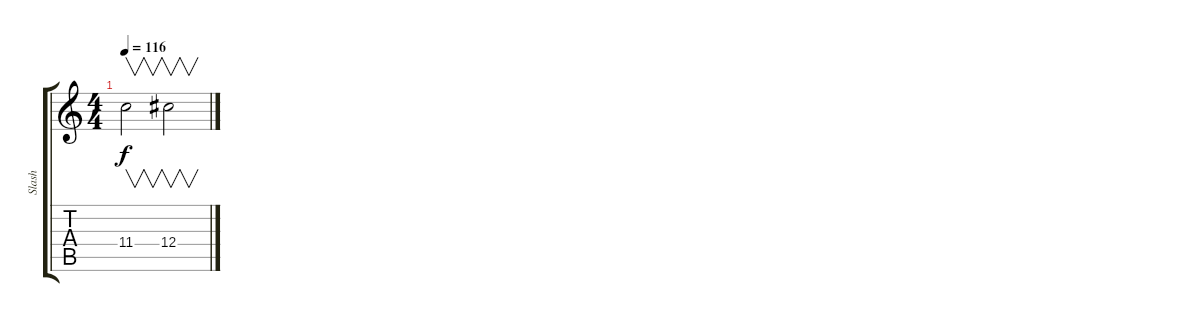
\track ("Slash" "Slash") {instrument overdrivenguitar}
\staff {score tabs}
\tuning (Eb4 Bb3 Gb3 Db3 Ab2 Eb2) {hide}
\ts (4 4)
\tempo 116
\clef g2
\ks c
11.4.2{v dy f} 12.4.2{v}
